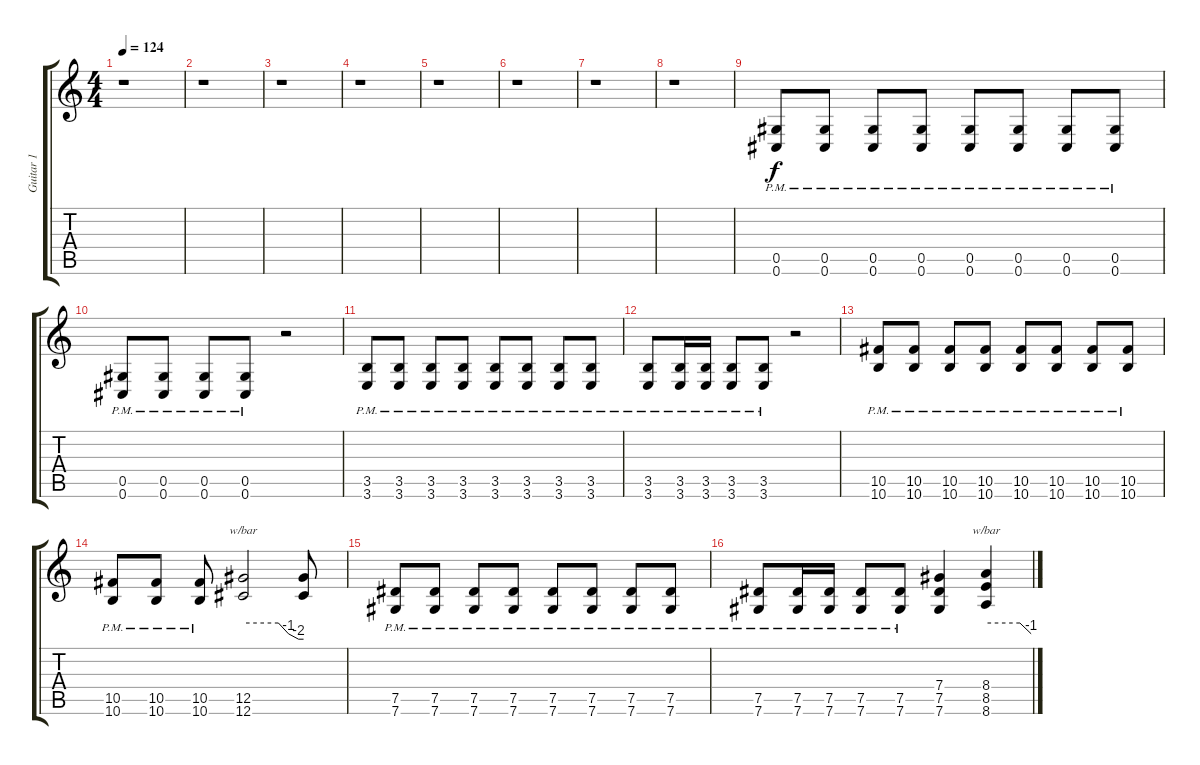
\track ("Guitar 1" "Guitar 1") {instrument overdrivenguitar}
\staff {score tabs}
\tuning (Eb4 Bb3 Gb3 Db3 Ab2 Db2) {hide}
\ts (4 4)
\tempo 124
\clef g2
\ks c
r.1{dy mf} |
r.1 |
r.1 |
r.1 |
r.1 |
r.1 |
r.1 |
r.1 |
(0.5{pm} 0.6{pm}).8{dy f} (0.5{pm} 0.6{pm}).8 (0.5{pm} 0.6{pm}).8 (0.5{pm} 0.6{pm}).8 (0.5{pm} 0.6{pm}).8 (0.5{pm} 0.6{pm}).8 (0.5{pm} 0.6{pm}).8 (0.5{pm} 0.6{pm}).8 |
(0.5{pm} 0.6{pm}).8 (0.5{pm} 0.6{pm}).8 (0.5{pm} 0.6{pm}).8 (0.5{pm} 0.6{pm}).8 r.2 |
(3.5{pm} 3.6{pm}).8 (3.5{pm} 3.6{pm}).8 (3.5{pm} 3.6{pm}).8 (3.5{pm} 3.6{pm}).8 (3.5{pm} 3.6{pm}).8 (3.5{pm} 3.6{pm}).8 (3.5{pm} 3.6{pm}).8 (3.5{pm} 3.6{pm}).8 |
(3.5{pm} 3.6{pm}).8 (3.5{pm} 3.6{pm}).16 (3.5{pm} 3.6{pm}).16 (3.5{pm} 3.6{pm}).8 (3.5{pm} 3.6{pm}).8 r.2 |
(10.5{pm} 10.6{pm}).8 (10.5{pm} 10.6{pm}).8 (10.5{pm} 10.6{pm}).8 (10.5{pm} 10.6{pm}).8 (10.5{pm} 10.6{pm}).8 (10.5{pm} 10.6{pm}).8 (10.5{pm} 10.6{pm}).8 (10.5{pm} 10.6{pm}).8 |
(10.5{pm} 10.6{pm}).8 (10.5{pm} 10.6{pm}).8 (10.5{pm} 10.6{pm}).8 (12.5 12.6).2{tbe (custom default 0 0 35 0 45 -4 55 -8 60 -8)} (12.5{t} 12.6{t}).8 |
(7.5{pm} 7.6{pm}).8 (7.5{pm} 7.6{pm}).8 (7.5{pm} 7.6{pm}).8 (7.5{pm} 7.6{pm}).8 (7.5{pm} 7.6{pm}).8 (7.5{pm} 7.6{pm}).8 (7.5{pm} 7.6{pm}).8 (7.5{pm} 7.6{pm}).8 |
(7.5{pm} 7.6{pm}).8 (7.5{pm} 7.6{pm}).16 (7.5{pm} 7.6{pm}).16 (7.5{pm} 7.6{pm}).8 (7.5{pm} 7.6{pm}).8 (7.4 7.5 7.6).4 (8.4 8.5 8.6).4{tbe (custom default 0 0 45 0 60 -4)}
